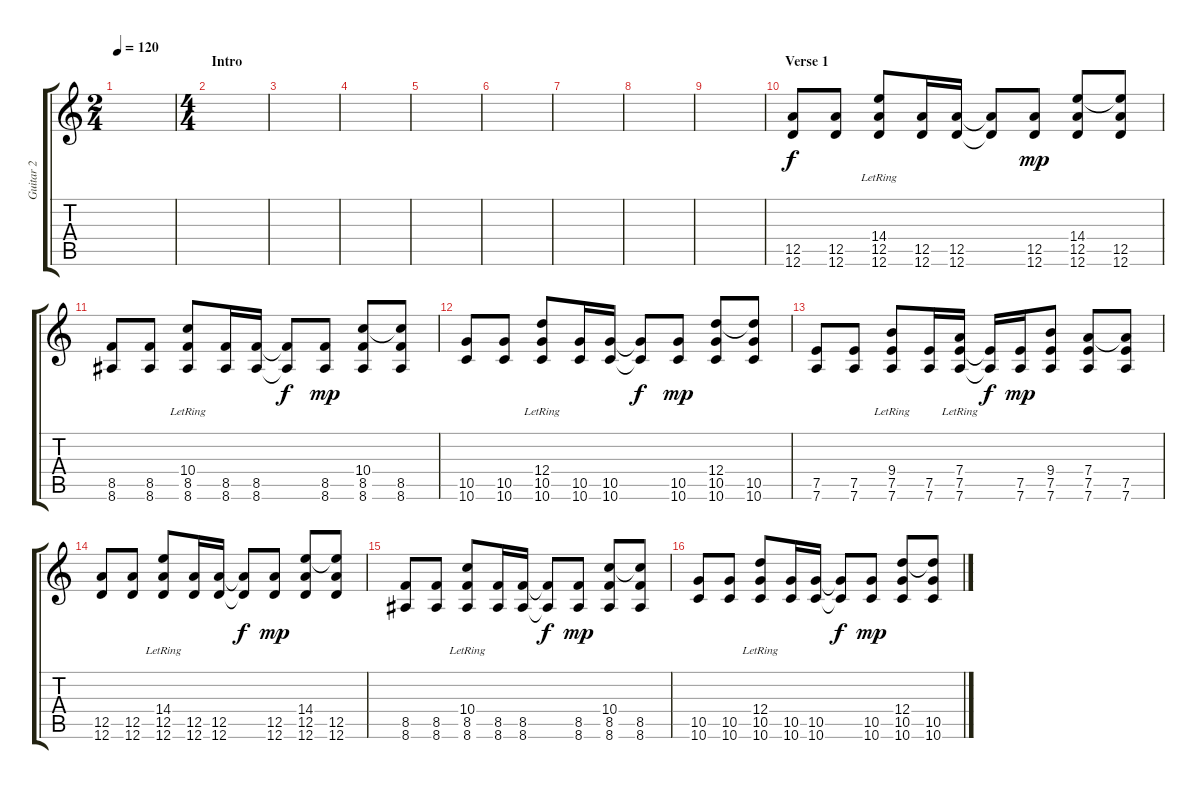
\track ("Guitar 2" "Guitar 2") {instrument acousticguitarsteel}
\staff {score tabs}
\tuning (E4 B3 G3 D3 A2 D2) {hide}
\ts (2 4)
\tempo 120
\clef g2
\ks c
|
\ts (4 4)
\section ("" "Intro")
|
|
|
|
|
|
|
|
\section ("" "Verse 1")
(12.5 12.6).8 (12.5 12.6).8 (14.4{lr} 12.5 12.6).8 (12.5 12.6).16 (12.5 12.6).16 (12.5{t} 12.6{t}).8{dy f} (12.5 12.6).8{dy mp} (14.4 12.5 12.6).8 (14.4{t} 12.5 12.6).8 |
(8.5 8.6).8 (8.5 8.6).8 (10.4{lr} 8.5 8.6).8 (8.5 8.6).16 (8.5 8.6).16 (8.5{t} 8.6{t}).8{dy f} (8.5 8.6).8{dy mp} (10.4 8.5 8.6).8 (10.4{t} 8.5 8.6).8 |
(10.5 10.6).8 (10.5 10.6).8 (12.4{lr} 10.5 10.6).8 (10.5 10.6).16 (10.5 10.6).16 (10.5{t} 10.6{t}).8{dy f} (10.5 10.6).8{dy mp} (12.4 10.5 10.6).8 (12.4{t} 10.5 10.6).8 |
(7.5 7.6).8 (7.5 7.6).8 (9.4{lr} 7.5 7.6).8 (7.5 7.6).16 (7.4{lr} 7.5 7.6).16 (7.5{t} 7.6{t}).16{dy f} (7.5 7.6).16{dy mp} (9.4 7.5 7.6).8 (7.4 7.5 7.6).8 (7.4{t} 7.5 7.6).8 |
(12.5 12.6).8 (12.5 12.6).8 (14.4{lr} 12.5 12.6).8 (12.5 12.6).16 (12.5 12.6).16 (12.5{t} 12.6{t}).8{dy f} (12.5 12.6).8{dy mp} (14.4 12.5 12.6).8 (14.4{t} 12.5 12.6).8 |
(8.5 8.6).8 (8.5 8.6).8 (10.4{lr} 8.5 8.6).8 (8.5 8.6).16 (8.5 8.6).16 (8.5{t} 8.6{t}).8{dy f} (8.5 8.6).8{dy mp} (10.4 8.5 8.6).8 (10.4{t} 8.5 8.6).8 |
(10.5 10.6).8 (10.5 10.6).8 (12.4{lr} 10.5 10.6).8 (10.5 10.6).16 (10.5 10.6).16 (10.5{t} 10.6{t}).8{dy f} (10.5 10.6).8{dy mp} (12.4 10.5 10.6).8 (12.4{t} 10.5 10.6).8
